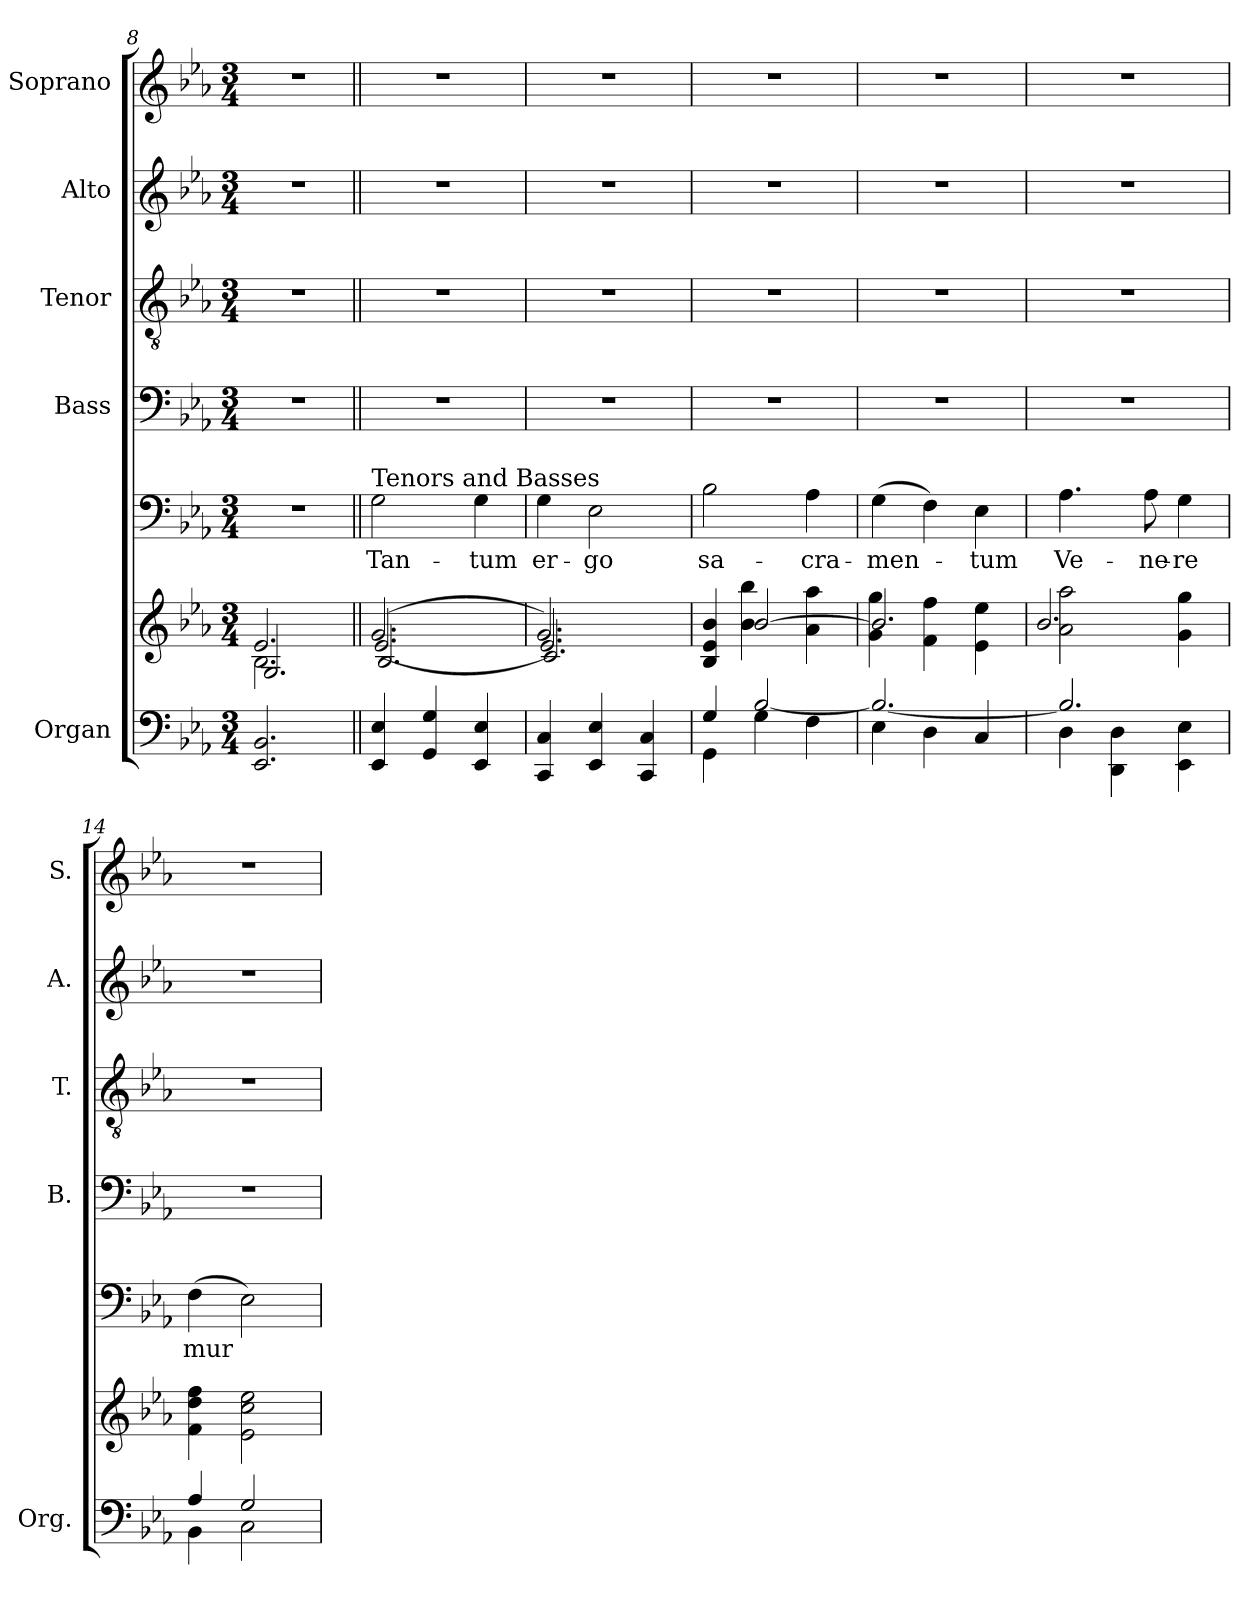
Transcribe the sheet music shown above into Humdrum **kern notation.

**kern	**kern	**kern	**text	**kern	**kern	**kern	**kern
*part6	*part6	*part5	*part5	*part4	*part3	*part2	*part1
*staff7	*staff6	*staff5	*staff5	*staff4	*staff3	*staff2	*staff1
*I"Organ	*	*	*	*I"Bass	*I"Tenor	*I"Alto	*I"Soprano
*I'Org.	*	*	*	*I'B.	*I'T.	*I'A.	*I'S.
*clefF4	*clefG2	*clefF4	*	*clefF4	*clefGv2	*clefG2	*clefG2
*	*	*	*	*	*ITrd7c12	*	*
*k[b-e-a-]	*k[b-e-a-]	*k[b-e-a-]	*	*k[b-e-a-]	*k[b-e-a-]	*k[b-e-a-]	*k[b-e-a-]
*E-:	*E-:	*E-:	*	*E-:	*E-:	*E-:	*E-:
*M3/4	*M3/4	*M3/4	*	*M3/4	*M3/4	*M3/4	*M3/4
=8	=8	=8	=8	=8	=8	=8	=8
*	*^	*	*	*	*	*	*
*	*	*^	*	*	*	*	*	*
!	!	!	!	!LO:N:vis=1	!	!LO:N:vis=1	!LO:N:vis=1	!LO:N:vis=1	!LO:N:vis=1
2.EE-i/ 2.BB-i	2.e-i/	2.B-i\	2.Gi/	2.r	.	2.r	2.r	2.r	2.r
!!LO:LB:g=z
=9||	=9||	=9||	=9||	=9||	=9||	=9||	=9||	=9||	=9||
!	!	!	!	!LO:TX:a:t=Tenors and Basses	!	!	!	!	!
!	!	!	!	!	!LO:LY:b:color=#000000	!LO:N:vis=1	!LO:N:vis=1	!LO:N:vis=1	!LO:N:vis=1
4EE-i/ 4E-i	(2.gi/	(2.e-i/	2.B-i/	2Gi\	Tan-	2.r	2.r	2.r	2.r
4GGi/ 4Gi	.	.	.	.	.	.	.	.	.
!	!	!	!	!	!LO:LY:b:color=#000000	!	!	!	!
4EE-i/ 4E-i	.	.	.	4Gi\	-tum	.	.	.	.
=10	=10	=10	=10	=10	=10	=10	=10	=10	=10
!	!	!	!	!	!LO:LY:b:color=#000000	!LO:N:vis=1	!LO:N:vis=1	!LO:N:vis=1	!LO:N:vis=1
4CCi/ 4Ci	2.gi/)	(2.e-i/)	2.ci/	4Gi\	er-	2.r	2.r	2.r	2.r
!	!	!	!	!	!LO:LY:b:color=#000000	!	!	!	!
4EE-i/ 4E-i	.	.	.	2E-i\	-go	.	.	.	.
4CCi/ 4Ci	.	.	.	.	.	.	.	.	.
*	*	*v	*v	*	*	*	*	*	*
=11	=11	=11	=11	=11	=11	=11	=11	=11
*^	*	*	*	*	*	*	*	*
!	!	!	!	!	!LO:LY:b:color=#000000	!LO:N:vis=1	!LO:N:vis=1	!LO:N:vis=1	!LO:N:vis=1
4GGi\	4Gi/	4B-i/ 4e-i 4b-i	4ryy)	2B-i\	sa-	2.r	2.r	2.r	2.r
4Gi\	[>2B-i/	[>2b-i/	4b-i\ 4bb-i	.	.	.	.	.	.
!	!	!	!	!	!LO:LY:b:color=#000000	!	!	!	!
4Fi\	.	.	4a-i\ 4aa-i	4A-i\	-cra-	.	.	.	.
=12	=12	=12	=12	=12	=12	=12	=12	=12	=12
!	!	!	!	!	!LO:LY:b:color=#000000	!LO:N:vis=1	!LO:N:vis=1	!LO:N:vis=1	!LO:N:vis=1
4E-i\	2.B-i/_>	2.b-i/]	4gi\ 4ggi	(4Gi\	-men-	2.r	2.r	2.r	2.r
4Di\	.	.	4fi\ 4ffi	4Fi\)	.	.	.	.	.
!	!	!	!	!	!LO:LY:b:color=#000000	!	!	!	!
4Ci/	.	.	4e-i\ 4ee-i	4E-i\	-tum	.	.	.	.
=13	=13	=13	=13	=13	=13	=13	=13	=13	=13
!	!	!	!	!	!LO:LY:b:color=#000000	!LO:N:vis=1	!LO:N:vis=1	!LO:N:vis=1	!LO:N:vis=1
4Di\	2.B-i/]	(2a-i\ 2aa-i	2.b-i/	4.A-i\	Ve-	2.r	2.r	2.r	2.r
4DDi\ 4Di	.	.	.	.	.	.	.	.	.
!	!	!	!	!	!LO:LY:b:color=#000000	!	!	!	!
.	.	.	.	8A-i\	-ne-	.	.	.	.
!	!	!	!	!	!LO:LY:b:color=#000000	!	!	!	!
4EE-i\ 4E-i	.	4gi\ 4ggi	.	4Gi\	-re	.	.	.	.
*	*	*v	*v	*	*	*	*	*	*
=14	=14	=14	=14	=14	=14	=14	=14	=14
!	!	!	!	!LO:LY:b:color=#000000	!LO:N:vis=1	!LO:N:vis=1	!LO:N:vis=1	!LO:N:vis=1
4BB-i\	4A-i/	4fi\ 4ddi 4ffi	(4Fi\	mur	2.r	2.r	2.r	2.r
2Ci\	2Gi/	2e-i\ 2cci 2ee-i	2E-i\)	.	.	.	.	.
*v	*v	*	*	*	*	*	*	*
=	=	=	=	=	=	=	=
*-	*-	*-	*-	*-	*-	*-	*-
